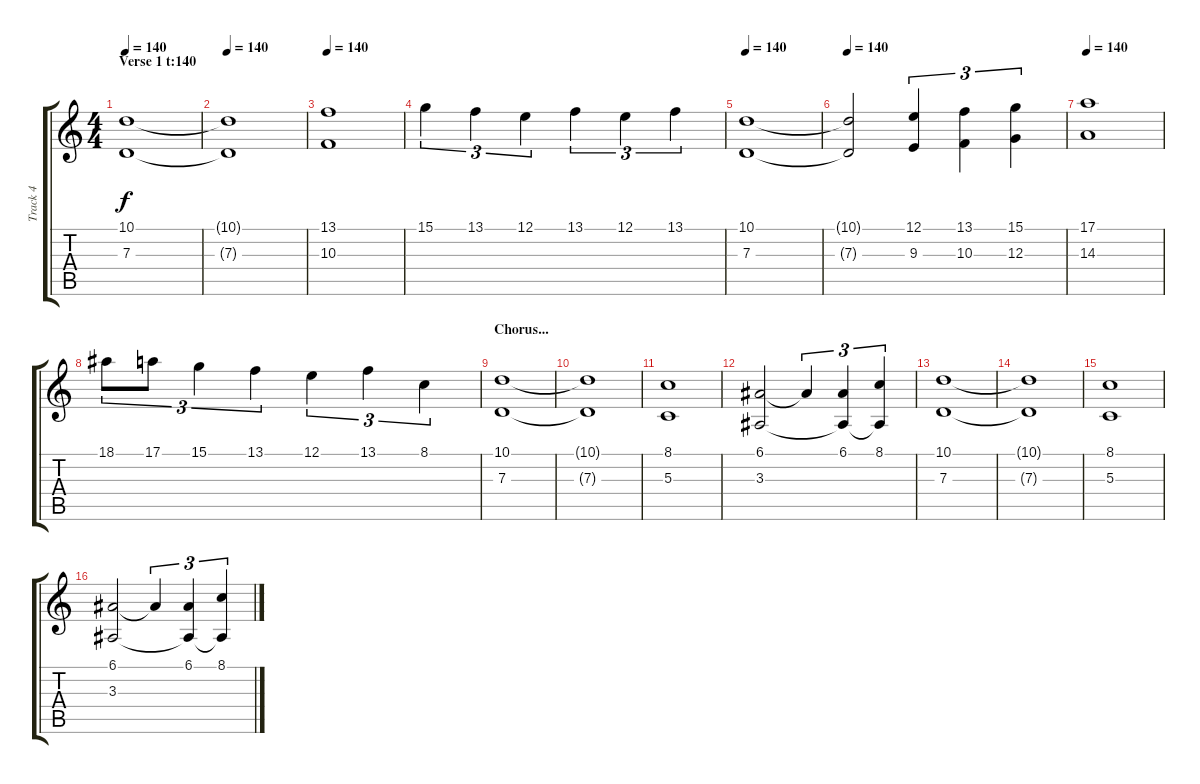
\track ("Track 4" "Track 4") {instrument stringensemble1}
\staff {score tabs}
\tuning (E4 B3 G3 D3 A2 E2) {hide}
\ts (4 4)
\section ("" "Verse 1 t:140")
\tempo 140
\clef g2
\ks c
(10.1 7.3).1{dy f} |
\tempo 140
(10.1{t} 7.3{t}).1 |
\tempo 140
(13.1 10.3).1 |
15.1.4{tu (3 2)} 13.1.4{tu (3 2)} 12.1.4{tu (3 2)} 13.1.4{tu (3 2)} 12.1.4{tu (3 2)} 13.1.4{tu (3 2)} |
\tempo 140
(10.1 7.3).1 |
\tempo 140
(10.1{t} 7.3{t}).2 (12.1 9.3).4{tu (3 2)} (13.1 10.3).4{tu (3 2)} (15.1 12.3).4{tu (3 2)} |
\tempo 140
(17.1 14.3).1 |
18.1.8{tu (3 2)} 17.1.8{tu (3 2)} 15.1.4{tu (3 2)} 13.1.4{tu (3 2)} 12.1.4{tu (3 2)} 13.1.4{tu (3 2)} 8.1.4{tu (3 2)} |
\section ("" "Chorus...")
(10.1 7.3).1{volume 12} |
(10.1{t} 7.3{t}).1 |
(8.1 5.3).1 |
(6.1 3.3).2 6.1{t}.4{tu (3 2)} (6.1 3.3{t}).4{tu (3 2)} (8.1 3.3{t}).4{tu (3 2)} |
(10.1 7.3).1{volume 12} |
(10.1{t} 7.3{t}).1 |
(8.1 5.3).1 |
(6.1 3.3).2 6.1{t}.4{tu (3 2)} (6.1 3.3{t}).4{tu (3 2)} (8.1 3.3{t}).4{tu (3 2)}
